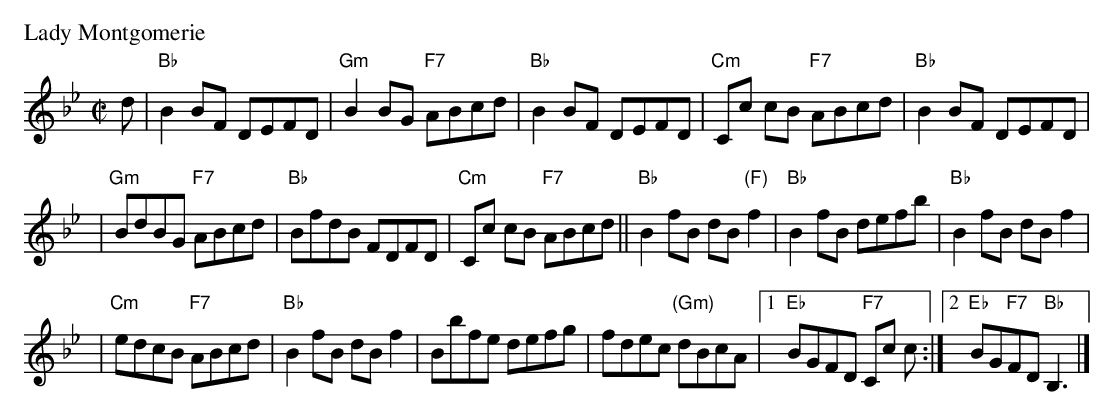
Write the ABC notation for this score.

X:1
P: Lady Montgomerie
M: C|
L: 1/8
K: Bb
d \
| "Bb"B2BF DEFD | "Gm"B2BG "F7"ABcd | "Bb"B2BF DEFD | "Cm"Cc cB "F7"ABcd | "Bb"B2BF DEFD |
| "Gm"BdBG "F7"ABcd | "Bb"BfdB FDFD | "Cm"Cc cB "F7"ABcd || "Bb"B2fB dB"(F)"f2 | "Bb"B2fB defb | "Bb"B2fB dBf2 |
| "Cm"edcB "F7"ABcd | "Bb"B2fB dBf2 | Bbfe defg | fdec "(Gm)"dBcA |1 "Eb"BGFD "F7"Cc c :|2 "Eb"BG"F7"FD "Bb"B,3 |]
